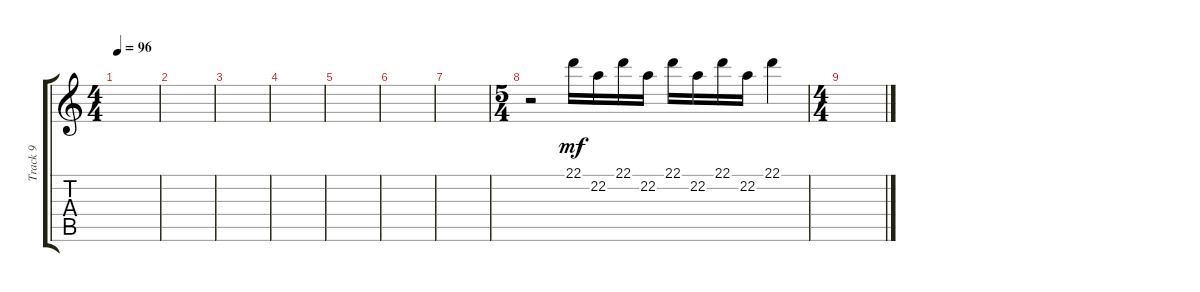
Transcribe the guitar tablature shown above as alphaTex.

\track ("Track 9" "Track 9") {instrument musicbox}
\staff {score tabs}
\tuning (E4 B3 G3 D3 A2 E2) {hide}
\ts (4 4)
\tempo 96
\clef g2
\ks c
|
|
|
|
|
|
|
\ts (5 4)
r.2 22.1.16{dy mf balance 2} 22.2.16 22.1.16 22.2.16 22.1.16 22.2.16 22.1.16 22.2.16 22.1.4 |
\ts (4 4)
